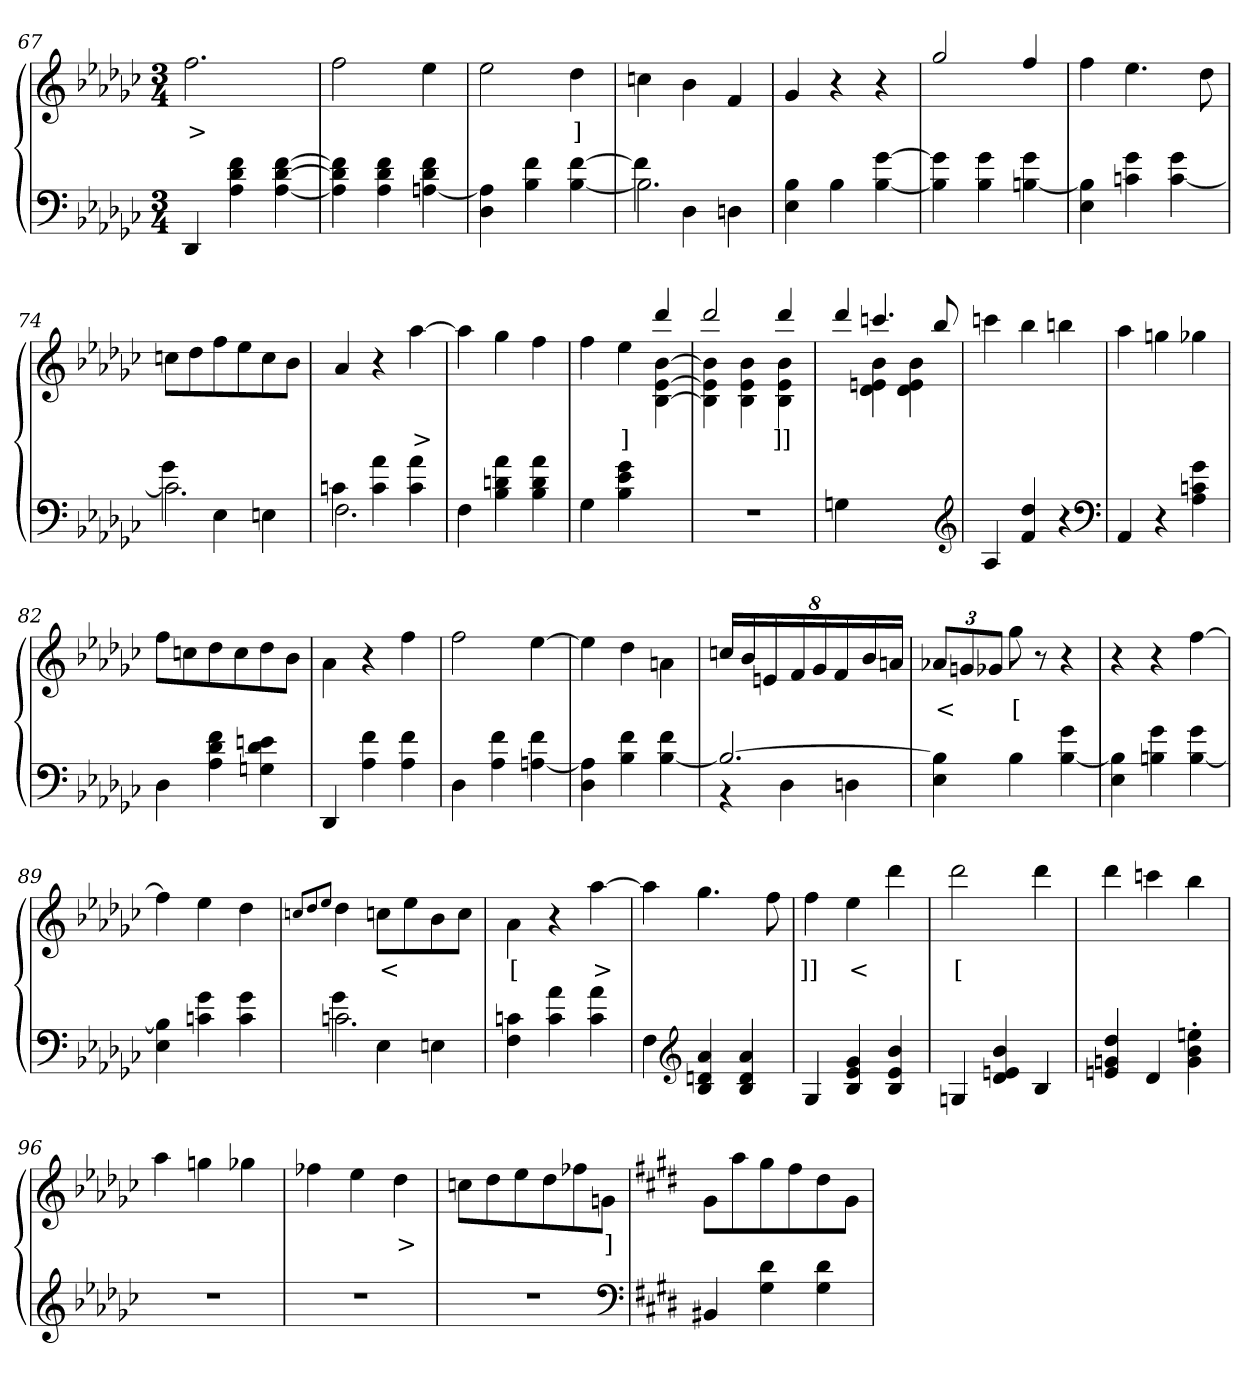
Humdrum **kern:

**kern	**kern	**text
*part2	*part1	*part1
*staff2	*staff1	*staff1
*clefF4	*clefG2	*
*k[b-e-a-d-g-c-]	*k[b-e-a-d-g-c-]	*
*M3/4	*M3/4	*
=67	=67	=67
4DD-	2.ff	>
4f 4d- 4A-	.	.
[4f [4d- [4A-	.	.
=68	=68	=68
4f] 4d-] 4A-]	2ff	.
4f 4d- 4A-	.	.
4f 4d- [4An	4ee-	.
=69	=69	=69
4An] 4D-	2ee-	.
4f 4B-	.	.
[4f [4B-	4dd-	]
=70	=70	=70
*^	*	*
2.B-\]	4f]	4ccn	.
.	4D-	4b-	.
.	4Dn	4f	.
*v	*v	*	*
=71	=71	=71
4B- 4E-	4g-	.
4B-	4r	.
[4g- [4B-	4r	.
=72	=72	=72
4g-] 4B-]	2gg-/	.
4g- 4B-	.	.
4g- [4Bn	4ff/	.
=73	=73	=73
4Bn] 4E-	4ff	.
4g- 4cn	4.ee-	.
4g- [4c	.	.
.	8dd-	.
=74	=74	=74
*^	*	*
2.cn\]	4g-\	8ccnL	.
.	.	8dd-	.
.	4E-	8ff	.
.	.	8ee-	.
.	4En	8cc	.
.	.	8b-J	.
=75	=75	=75	=75
2.F\	4cn\	4a-	.
.	4a- 4c	4r	.
.	4a- 4c	[4aa-	>
*v	*v	*	*
=76	=76	=76
4F	4aa-]	.
4a- 4dn 4B-	4gg-	.
4a- 4d 4B-	4ff	.
=77	=77	=77
*	*^	*
4G-	4ff	2ryy	.
4g- 4e- 4B-	4ee-	.	]
4ryy	[4b-\ [4e- [4B-	4ddd-/	.
=78	=78	=78	=78
2.r	4b-\] 4e-] 4B-]	2ddd-/	.
.	4b-\ 4e- 4B-	.	.
.	4b-\ 4e- 4B-	4ddd-/	]]
=79	=79	=79	=79
4Gn	4ryy	4ddd-/	.
2ryy	4b-\ 4en 4d-	4.cccn/	.
.	4b-\ 4e 4d-	.	.
.	.	8bb-/	.
*	*v	*v	*
*clefG2	*	*
=80	=80	=80
4A-	4cccn	.
4dd- 4f	4bb-	.
4r	4bbn	.
*clefF4	*	*
=81	=81	=81
4AA-	4aa-	.
4r	4ggn	.
4g- 4cn 4A-	4gg-X	.
=82	=82	=82
4D-	8ffL	.
.	8ccn	.
4f 4d- 4A-	8dd-	.
.	8cc	.
4en 4d- 4Gn	8dd-	.
.	8b-J	.
=83	=83	=83
4DD-	4a-\	.
4f 4A-	4r	.
4f 4A-	4ff	.
=84	=84	=84
4D-	2ff	.
4f 4A-	.	.
4f [4An	[4ee-	.
=85	=85	=85
4An] 4D-	4ee-]	.
4f 4B-	4dd-	.
4f [4B-	4an\	.
=86	=86	=86
*^	*	*
2.B-_	4r	32%3ccnL	.
.	.	32%3b-	.
.	.	32%3en	.
.	4D-	.	.
.	.	32%3f	.
.	.	32%3g-	.
.	.	32%3f	.
.	4Dn	.	.
.	.	32%3b-	.
.	.	32%3anJ	.
*v	*v	*	*
=87	=87	=87
4B-] 4E-	12a-XL	<
.	12gn	.
.	12g-XJ	.
4B-	8gg-	[
.	8r	[
4g- [4B-	4r	.
=88	=88	=88
4B-] 4E-	4r	.
4g- 4Bn	4r	.
4g- [4B	[4ff	.
=89	=89	=89
4Bn] 4E-	4ff]	.
4g- 4cn	4ee-	.
4g- 4c	4dd-	.
=90	=90	=90
.	8qqccn/L	.
.	8qqdd-/	.
.	8qqee-/J	.
*^	*	*
2.cn\	4g-	4dd-	.
.	4E-	8ccL	<
.	.	8ee-	.
.	4En	8b-	.
.	.	8ccJ	.
*v	*v	*	*
=91	=91	=91
4cn 4F	4a-\	[
4a- 4c	4r	.
4a- 4c	[4aa-	>
=92	=92	=92
4F	4aa-]	.
*clefG2	*	*
4a- 4dn 4B-	4.gg-	.
4a- 4d 4B-	.	.
.	8ff	.
=93	=93	=93
4G-	4ff	]]
4g- 4e- 4B-	4ee-	<
4b- 4e- 4B-	4ddd-	.
=94	=94	=94
4Gn	2ddd-	[
4b- 4en 4d-	.	.
4B-	4ddd-	.
=95	=95	=95
4dd- 4gn 4en	4ddd-	.
4d-	4cccn	.
4een'> 4b-'> 4g'>	4bb-	.
=96	=96	=96
2.r	4aa-	.
.	4ggn	.
.	4gg-X	.
=97	=97	=97
2.r	4ff-X	.
.	4ee-	.
.	4dd-	>
=98	=98	=98
2.r	8ccnL	.
.	8dd-	.
.	8ee-	.
.	8dd-	.
.	8ff-X	.
.	8gnJ	]
*clefF4	*	*
=99	=99	=99
*k[f#c#g#d#]	*k[f#c#g#d#]	*
4BB#X	8g#L	.
.	8aa	.
4d# 4G#	8gg#	.
.	8ff#	.
4d# 4G#	8dd#	.
.	8g#J	.
=	=	=
*-	*-	*-
